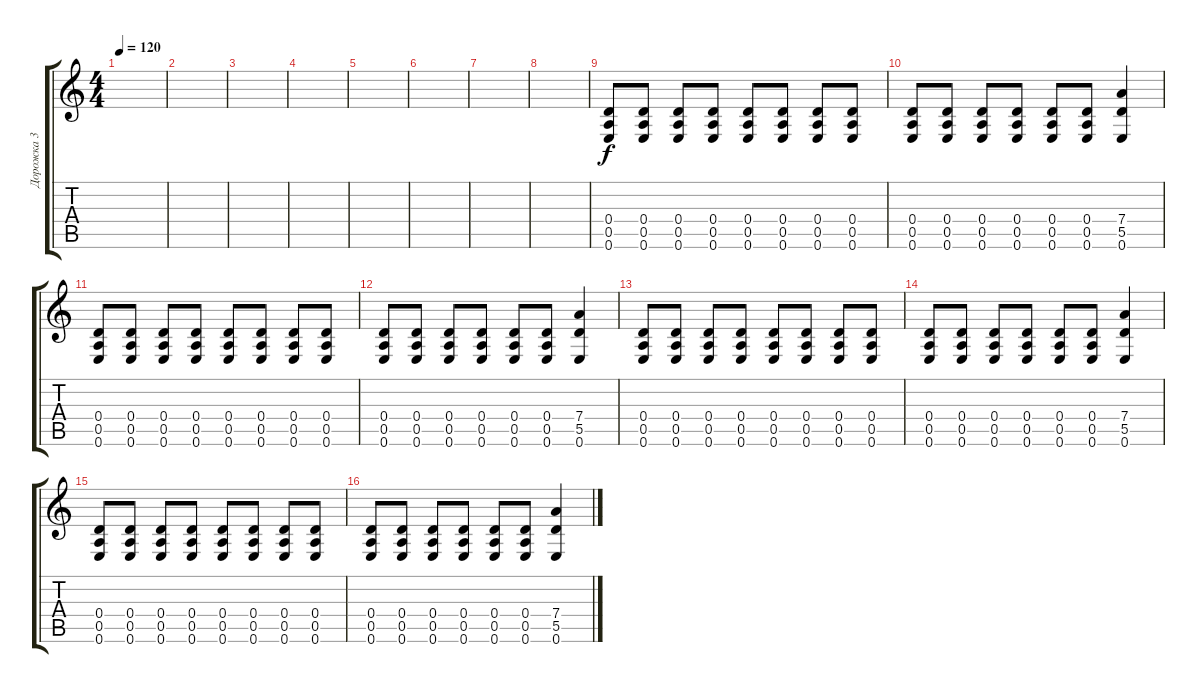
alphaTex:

\track ("Дорожка 3" "Дорожка 3") {instrument distortionguitar}
\staff {score tabs}
\tuning (E4 B3 G3 D3 A2 E2) {hide}
\ts (4 4)
\tempo 120
\clef g2
\ks c
|
|
|
|
|
|
|
|
(0.4 0.5 0.6).8 (0.4 0.5 0.6).8 (0.4 0.5 0.6).8 (0.4 0.5 0.6).8 (0.4 0.5 0.6).8 (0.4 0.5 0.6).8 (0.4 0.5 0.6).8 (0.4 0.5 0.6).8 |
(0.4 0.5 0.6).8 (0.4 0.5 0.6).8 (0.4 0.5 0.6).8 (0.4 0.5 0.6).8 (0.4 0.5 0.6).8 (0.4 0.5 0.6).8 (7.4 5.5 0.6).4 |
(0.4 0.5 0.6).8 (0.4 0.5 0.6).8 (0.4 0.5 0.6).8 (0.4 0.5 0.6).8 (0.4 0.5 0.6).8 (0.4 0.5 0.6).8 (0.4 0.5 0.6).8 (0.4 0.5 0.6).8 |
(0.4 0.5 0.6).8 (0.4 0.5 0.6).8 (0.4 0.5 0.6).8 (0.4 0.5 0.6).8 (0.4 0.5 0.6).8 (0.4 0.5 0.6).8 (7.4 5.5 0.6).4 |
(0.4 0.5 0.6).8 (0.4 0.5 0.6).8 (0.4 0.5 0.6).8 (0.4 0.5 0.6).8 (0.4 0.5 0.6).8 (0.4 0.5 0.6).8 (0.4 0.5 0.6).8 (0.4 0.5 0.6).8 |
(0.4 0.5 0.6).8 (0.4 0.5 0.6).8 (0.4 0.5 0.6).8 (0.4 0.5 0.6).8 (0.4 0.5 0.6).8 (0.4 0.5 0.6).8 (7.4 5.5 0.6).4 |
(0.4 0.5 0.6).8 (0.4 0.5 0.6).8 (0.4 0.5 0.6).8 (0.4 0.5 0.6).8 (0.4 0.5 0.6).8 (0.4 0.5 0.6).8 (0.4 0.5 0.6).8 (0.4 0.5 0.6).8 |
(0.4 0.5 0.6).8 (0.4 0.5 0.6).8 (0.4 0.5 0.6).8 (0.4 0.5 0.6).8 (0.4 0.5 0.6).8 (0.4 0.5 0.6).8 (7.4 5.5 0.6).4
